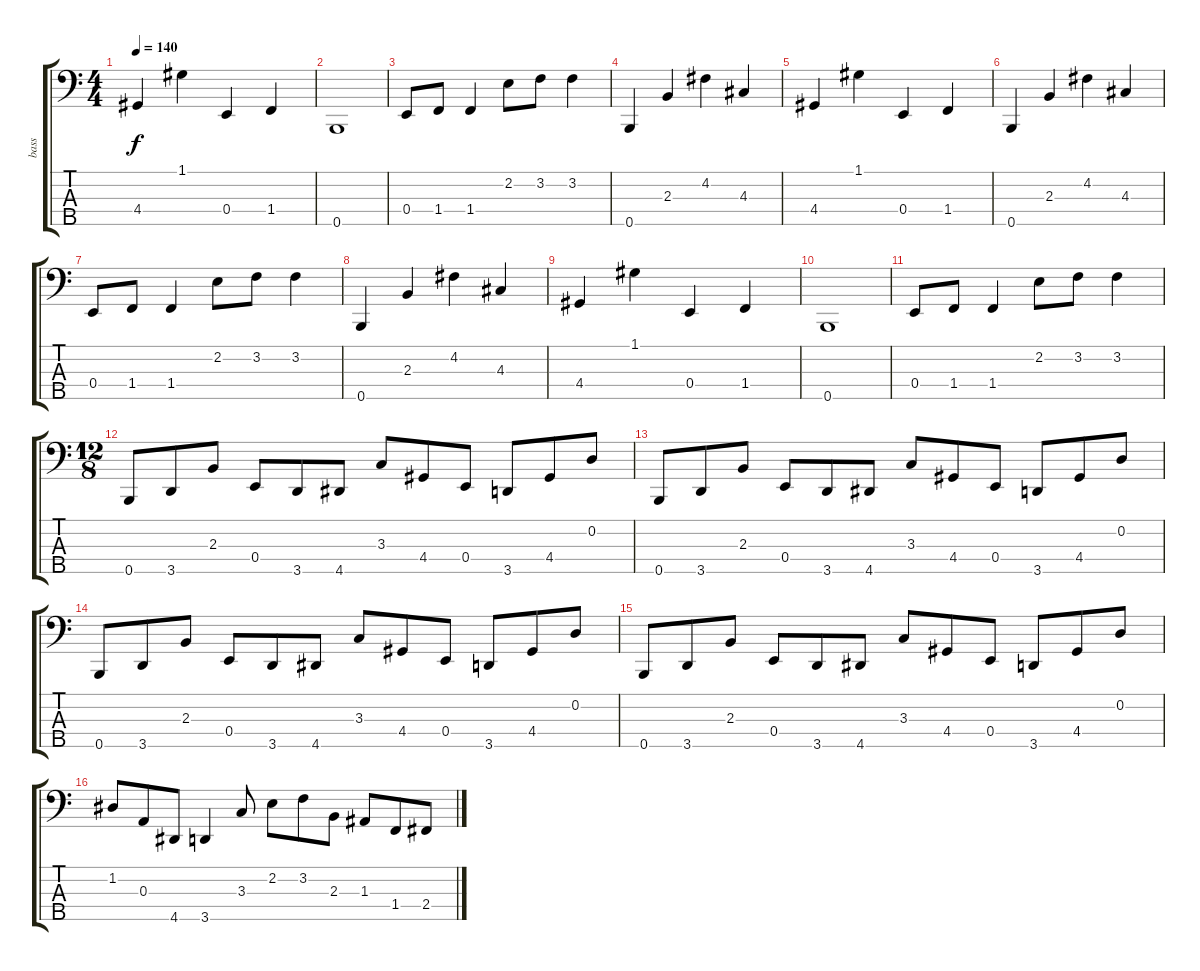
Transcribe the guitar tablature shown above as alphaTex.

\track ("bass                " "bass      ") {instrument electricbasspick}
\staff {score tabs}
\tuning (G2 D2 A1 E1 B0) {hide}
\ts (4 4)
\tempo 140
\clef f4
\ks c
4.4.4{dy f} 1.1.4 0.4.4 1.4.4 |
0.5.1 |
0.4.8 1.4.8 1.4.4 2.2.8 3.2.8 3.2.4 |
0.5.4 2.3.4 4.2.4 4.3.4 |
4.4.4 1.1.4 0.4.4 1.4.4 |
0.5.4 2.3.4 4.2.4 4.3.4 |
0.4.8 1.4.8 1.4.4 2.2.8 3.2.8 3.2.4 |
0.5.4 2.3.4 4.2.4 4.3.4 |
4.4.4 1.1.4 0.4.4 1.4.4 |
0.5.1 |
0.4.8 1.4.8 1.4.4 2.2.8 3.2.8 3.2.4 |
\ts (12 8)
0.5.8 3.5.8 2.3.8 0.4.8 3.5.8 4.5.8 3.3.8 4.4.8 0.4.8 3.5.8 4.4.8 0.2.8 |
0.5.8 3.5.8 2.3.8 0.4.8 3.5.8 4.5.8 3.3.8 4.4.8 0.4.8 3.5.8 4.4.8 0.2.8 |
0.5.8 3.5.8 2.3.8 0.4.8 3.5.8 4.5.8 3.3.8 4.4.8 0.4.8 3.5.8 4.4.8 0.2.8 |
0.5.8 3.5.8 2.3.8 0.4.8 3.5.8 4.5.8 3.3.8 4.4.8 0.4.8 3.5.8 4.4.8 0.2.8 |
1.2.8 0.3.8 4.5.8 3.5.4 3.3.8 2.2.8 3.2.8 2.3.8 1.3.8 1.4.8 2.4.8
